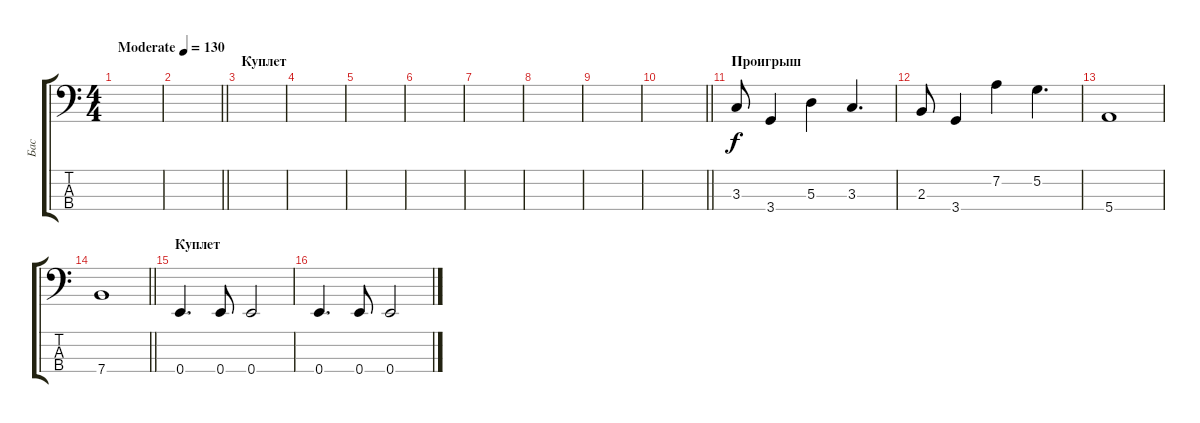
\track ("Бас" "Бас") {instrument electricbassfinger}
\staff {score tabs}
\tuning (G2 D2 A1 E1) {hide}
\ts (4 4)
\tempo (130 "Moderate")
\clef f4
\ks c
|
\barLineRight lightlight
|
\section ("" "Куплет")
|
|
|
|
|
|
|
\barLineRight lightlight
|
\section ("" "Проигрыш")
3.3.8 3.4.4 5.3.4 3.3.4{d} |
2.3.8 3.4.4 7.2.4 5.2.4{d} |
5.4.1 |
\barLineRight lightlight
7.4.1 |
\section ("" "Куплет")
0.4.4{d} 0.4.8 0.4.2 |
0.4.4{d} 0.4.8 0.4.2
